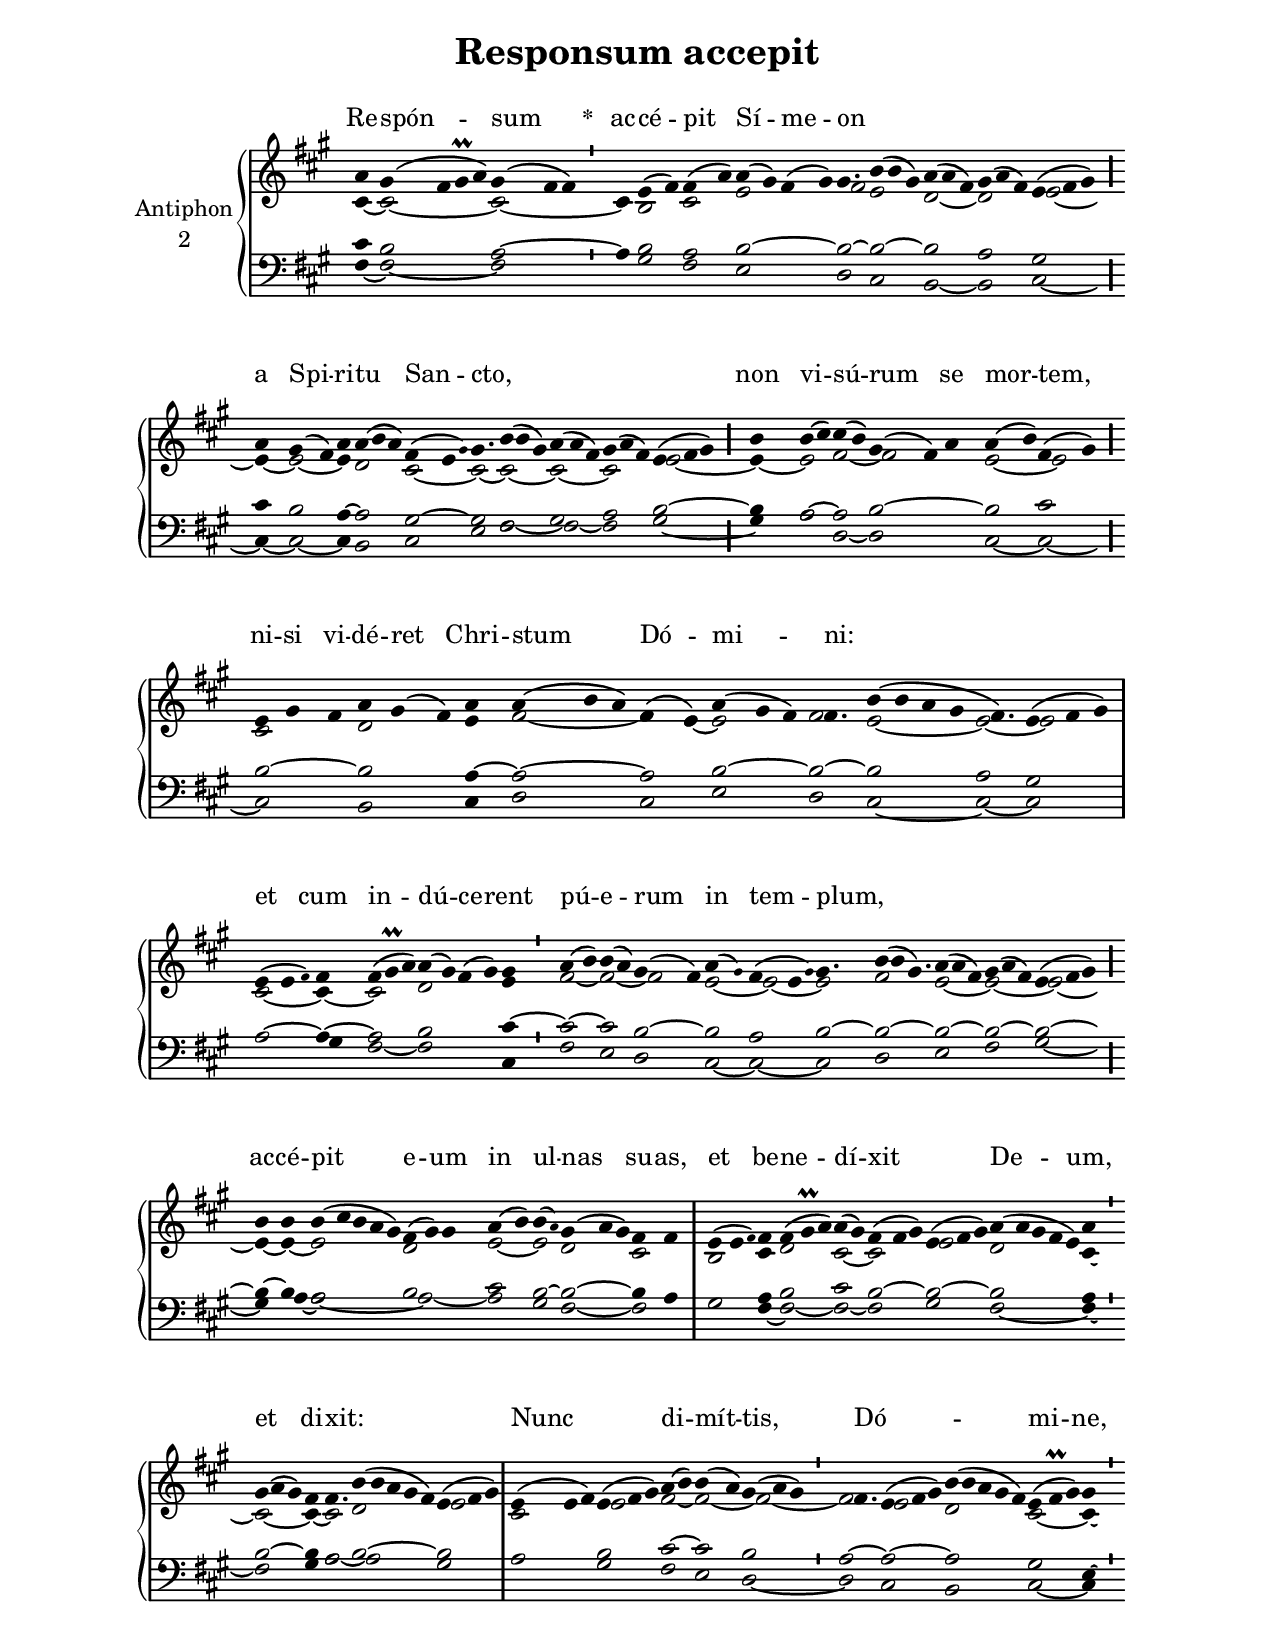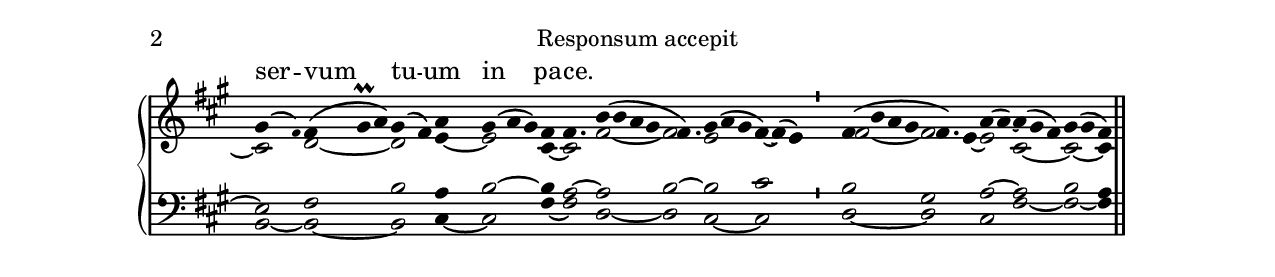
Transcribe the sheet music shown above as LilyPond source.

\version "2.18"
\include "gregorian.ly"
\include "noh2.ily"


%Page reference: page iii.65
%(volume.page)

global = {
 \key fis \minor
 \cadenzaOn 
}

\header {
  title = \markup \center-column {"Responsum accepit" \vspace #1 }
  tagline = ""
  composer = ""
}

\paper {
 #(include-special-characters)
  oddHeaderMarkup = \markup \fill-line {
    \line {}
    \center-column {
      \on-the-fly #first-page     " "
      \on-the-fly #not-first-page "Responsum accepit"
    }
    \line { \on-the-fly #print-page-number-check-first \fromproperty #'page:page-number-string }
  }
  evenHeaderMarkup = \markup \fill-line {
    \line { \on-the-fly #print-page-number-check-first \fromproperty #'page:page-number-string }
    \center-column { "Responsum accepit" }
    \line {}
  }
}

chantText = \lyricmode {
Re -- spón -- sum 
\set stanza = " * " ac -- cé -- pit Sí -- me -- on _ _ _ _ 
a Spi -- ri -- tu San -- cto, _ _ _ _ 
non vi -- sú -- rum se mor -- tem, 
ni -- si vi -- dé -- ret Chri -- stum Dó -- mi -- ni: _ _ 
et cum in -- dú -- ce -- rent pú -- e -- rum in tem -- plum, _ _ _ _ 
ac -- cé -- pit e -- um in ul -- nas su -- as, 
et be -- ne -- dí -- xit _ De -- um, et di -- xit: _ _ 
Nunc _ di -- mít -- tis, Dó -- _ _ mi -- ne, ser -- vum tu -- um in pa -- ce. _ _ _ _ _ _ _ }

chantMusic = {
\tieDown   a'4 gis'4 ( fis'4 gis'\prall a'4) gis'4 ( fis'4 fis'4) \divisioMinima
 cis'4 e'4 ( fis'4) fis'4 ( a'4) a'4 ( gis'4) fis'4 ( gis'4) gis'4. b'4 ( b'4 gis'4) a'4 ( a'4 fis'4) gis'4 ( a'4 fis'4) e'4 ( fis'4 gis'4) \divisioMaior
 a'4 gis'4 ( fis'4) a'4 a'4 ( b'4 a'4) fis'4 ( e'4 \once \tweak #'font-size #-4 gis' ) gis'4. b'4 ( b'4 gis'4) a'4 ( a'4 fis'4) gis'4 ( a'4 fis'4) e'4 ( fis'4 gis'4) \divisioMaior
 b'4 b'4 ( cis''4) cis''4 ( b'4) gis'4 ( fis'4) a'4 a'4 ( b'4) fis'4 ( gis'4) \divisioMaior
 e'4 gis'4 fis'4 a'4 gis'4 ( fis'4) a'4 a'4 ( b'4 a'4) fis'4 ( e'4) a'4 ( gis'4 fis'4) fis'4. b'4 ( b'4 a'4 gis'4 fis'4.) e'4 ( fis'4 gis'4) \divisioMaxima
 e'4 ( e'4 \once \tweak #'font-size #-4 fis' ) fis'4 fis'4 ( gis'\prall a'4) a'4 ( gis'4) fis'4 ( gis'4) gis'4 \divisioMinima
 a'4 ( b'4) b'4 ( a'4) gis'4 ( fis'4) a'4 ( \once \tweak #'font-size #-4 gis' ) fis'4 ( e'4 \once \tweak #'font-size #-4 gis' ) gis'4. b'4 ( b'4 gis'4.) a'4 ( a'4 fis'4) gis'4 ( a'4 fis'4) e'4 ( fis'4 gis'4) \divisioMaior
 b'4 b'4 b'4 ( cis''4 b'4 a'4 gis'4) fis'4 ( gis'4) gis'4 a'4 ( b'4) b'4 ( \once \tweak #'font-size #-4 a' ) gis'4 ( a'4 gis'4) fis'4 fis'4 \divisioMaxima
 e'4 ( e'4 \once \tweak #'font-size #-4 fis' ) fis'4 fis'4 ( gis'\prall a'4) a'4 ( gis'4) fis'4 ( fis'4 gis'4) e'4 ( fis'4 gis'4) a'4 ( a'4 gis'4 fis'4 e'4) a'4 \divisioMinima
 gis'4 ( a'4 gis'4) fis'4 fis'4. b'4 ( b'4 a'4 gis'4 fis'4) e'4 ( fis'4 gis'4) \divisioMaxima
 e'4 ( e'4 fis'4) e'4 ( fis'4 gis'4) a'4 ( b'4) b'4 ( a'4) gis'4 ( a'4 gis'4) \divisioMinima
 fis'4. e'4 ( fis'4 gis'4) b'4 ( b'4 a'4 gis'4 fis'4) e'4 ( fis'\prall gis'4) gis'4 \divisioMinima
 gis'4 ( \once \tweak #'font-size #-4 fis' ) fis'4 ( gis'\prall a'4) gis'4 ( fis'4) a'4 gis'4 ( a'4 gis'4) fis'4 fis'4. b'4 ( b'4 a'4 gis'4 fis'4.) gis'4 ( a'4 gis'4 fis'4) ~ fis'4 ( e'4) \divisioMinima
 fis'4 ( b'4 a'4 gis'4 fis'4.) e'4 a'4 ( a'4) ~ a'4 ( gis'4 fis'4) gis'4 ( gis'4 fis'4) \finalis

}

altoMusic = {
cis'4 ~ cis'2*4/2 ~ cis'2*3/2 ~ \divisioMinima
cis'4 b2 cis'2 e'2*4/2 fis'2*3/4 e'2*3/2 d'2*3/2 ~ d'2*3/2 e'2*3/2 ~ \divisioMaior
e'4 ~ e'2 ~ e'4 d'2*3/2 cis'2*3/2 ~ cis'2*3/4 ~ cis'2*3/2 ~ cis'2*3/2 ~ cis'2*3/2 e'2*3/2 ~ \divisioMaior
e'4 ~ e'2 fis'2 ~ fis'2*3/2 e'2 ~ e'2 \divisioMaior
cis'2*3/2 d'2*3/2 e'4 fis'2*3/2 ~ fis'4 e'4 ~ e'2*3/2 fis'2*3/4 e'2*4/2 ~ e'2*3/4 ~ e'2*3/2 \divisioMaxima
cis'2*3/2 ~ cis'4 ~ cis'2*3/2 d'2*4/2 e'4 \divisioMinima
fis'2 ~ fis'2 ~ fis'2 e'2 ~ e'2*3/2 ~ e'2*3/4 fis'2*7/4 e'2*3/2 ~ e'2*3/2 ~ e'2*3/2 ~ \divisioMaior
e'4 ~ e'4 ~ e'2*5/2 d'2*3/2 e'2 ~ e'2 d'2*3/2 cis'2 \divisioMaxima
b2*3/2 cis'4 d'2*3/2 cis'2 ~ cis'2*3/2 e'2*3/2 d'2*5/2 cis'4 ~ \divisioMinima
cis'2*3/2 ~ cis'4 ~ cis'2*3/4 d'2*5/2 e'2*3/2 \divisioMaxima
cis'2*3/2 e'2*3/2 fis'2 ~ fis'2 ~ fis'2*3/2 ~ \divisioMinima
fis'2*3/4 e'2*3/2 d'2*5/2 cis'2*3/2 ~ cis'4 ~ \divisioMinima
cis'2 d'2*3/2 ~ d'2 e'4 ~ e'2*3/2 cis'4 ~ cis'2*3/4 fis'2*4/2 ~ fis'2*3/4 e'2*3/2 fis'4 ~ fis'4 e'4 \divisioMinima
fis'2*4/2 ~ fis'2*3/4 e'4 ~ e'2 cis'2*3/2 ~ cis'2 ~ cis'4 \finalis
}

tenorMusic = {
cis'4 b2*4/2 a2*3/2 ~ \divisioMinima
a4 b2 a2 b2*4/2 ~ b2*3/4 ~ b2*3/2 ~ b2*3/2 a2*3/2 gis2*3/2 \divisioMaior
cis'4 b2 a4 ~ a2*3/2 gis2*3/2 ~ gis2*3/4 fis2*3/2 gis2*3/2 a2*3/2 b2*3/2 ~ \divisioMaior
b4 a2 ~ a2 b2*3/2 ~ b2 cis'2 \divisioMaior
b2*3/2 ~ b2*3/2 a4 ~ a2*3/2 ~ a2 b2*3/2 ~ b2*3/4 ~ b2*4/2 a2*3/4 gis2*3/2 \divisioMaxima
a2*3/2 ~ a4 ~ a2*3/2 b2*4/2 cis'4 ~ \divisioMinima
cis'2 ~ cis'2 b2 ~ b2 a2*3/2 b2*3/4 ~ b2*7/4 ~ b2*3/2 ~ b2*3/2 ~ b2*3/2 ~ \divisioMaior
b4 ~ b4 a2*5/2 b2*3/2 cis'2 b2 ~ b2*3/2 ~ b4 a4 \divisioMaxima
gis2*3/2 a4 b2*3/2 cis'2 b2*3/2 ~ b2*3/2 ~ b2*5/2 a4 \divisioMinima
b2*3/2 ~ b4 a2*3/4 b2*5/2 ~ b2*3/2 \divisioMaxima
a2*3/2 b2*3/2 cis'2 ~ cis'2 b2*3/2 \divisioMinima
a2*3/4 ~ a2*3/2 ~ a2*5/2 gis2*3/2 e4 ~ \divisioMinima
e2 fis2*3/2 b2 a4 b2*3/2 ~ b4 a2*3/4 ~ a2*4/2 b2*3/4 ~ b2*3/2 cis'2*3/2 \divisioMinima
b2*4/2 gis2*5/4 a2 ~ a2*3/2 b2 a4 \finalis
}

bassMusic = {
fis4 ~ fis2*4/2 ~ fis2*3/2 \divisioMinima
r4 gis2 fis2 e2*4/2 d2*3/4 cis2*3/2 b,2*3/2 ~ b,2*3/2 cis2*3/2 ~ \divisioMaior
cis4 ~ cis2 ~ cis4 b,2*3/2 cis2*3/2 e2*3/4 fis2*3/2 ~ fis2*3/2 ~ fis2*3/2 gis2*3/2 ~ \divisioMaior
gis4 a2 d2 ~ d2*3/2 cis2 ~ cis2 ~ \divisioMaior
cis2*3/2 b,2*3/2 cis4 d2*3/2 cis2 e2*3/2 d2*3/4 cis2*4/2 ~ cis2*3/4 ~ cis2*3/2 \divisioMaxima
r2*3/2 gis4 fis2*3/2 ~ fis2*4/2 cis4 \divisioMinima
fis2 e2 d2 cis2 ~ cis2*3/2 ~ cis2*3/4 d2*7/4 e2*3/2 fis2*3/2 gis2*3/2 ~ \divisioMaior
gis4 a4 ~ a2*5/2 ~ a2*3/2 ~ a2 gis2 fis2*3/2 ~ fis2 \divisioMaxima
r2*3/2 fis4 ~ fis2*3/2 ~ fis2 ~ fis2*3/2 gis2*3/2 fis2*5/2 ~ fis4 ~ \divisioMinima
fis2*3/2 gis4 a2*3/4 ~ a2*5/2 gis2*3/2 \divisioMaxima
r2*3/2 gis2*3/2 fis2 e2 d2*3/2 ~ \divisioMinima
d2*3/4 cis2*3/2 b,2*5/2 cis2*3/2 ~ cis4 \divisioMinima
b,2 ~ b,2*3/2 ~ b,2 cis4 ~ cis2*3/2 fis4 ~ fis2*3/4 d2*4/2 ~ d2*3/4 cis2*3/2 ~ cis2*3/2 \divisioMinima
d2*4/2 ~ d2*5/4 cis2 fis2*3/2 ~ fis2 ~ fis4 \finalis
}

voiceLines = {
\voiceLineStyle


}

\score{
  <<
    \new GrandStaff <<
      \set GrandStaff.autoBeaming = ##f
      \set GrandStaff.instrumentName = \markup \center-column {
        "Antiphon"
        "2"
      }
      \new Staff = up <<
        \new Voice = "chant" {
          \voiceOne \global \chantMusic
        }
        \new Voice {
          \voiceTwo \global \altoMusic
        }
      >>

      \new Staff = down <<
        \clef bass
        \new Voice {
          \voiceOne \global \tenorMusic
        }
        \new Voice {
          \voiceTwo \global \bassMusic
        }
	\new Voice {
        \voiceThree \global \voiceLines
        }
      >>
    >>
    \new Lyrics \lyricsto chant {
      \chantText
    }
  >>
  \layout{
  }
  \midi{
    \tempo 4 = 125
  }
}
